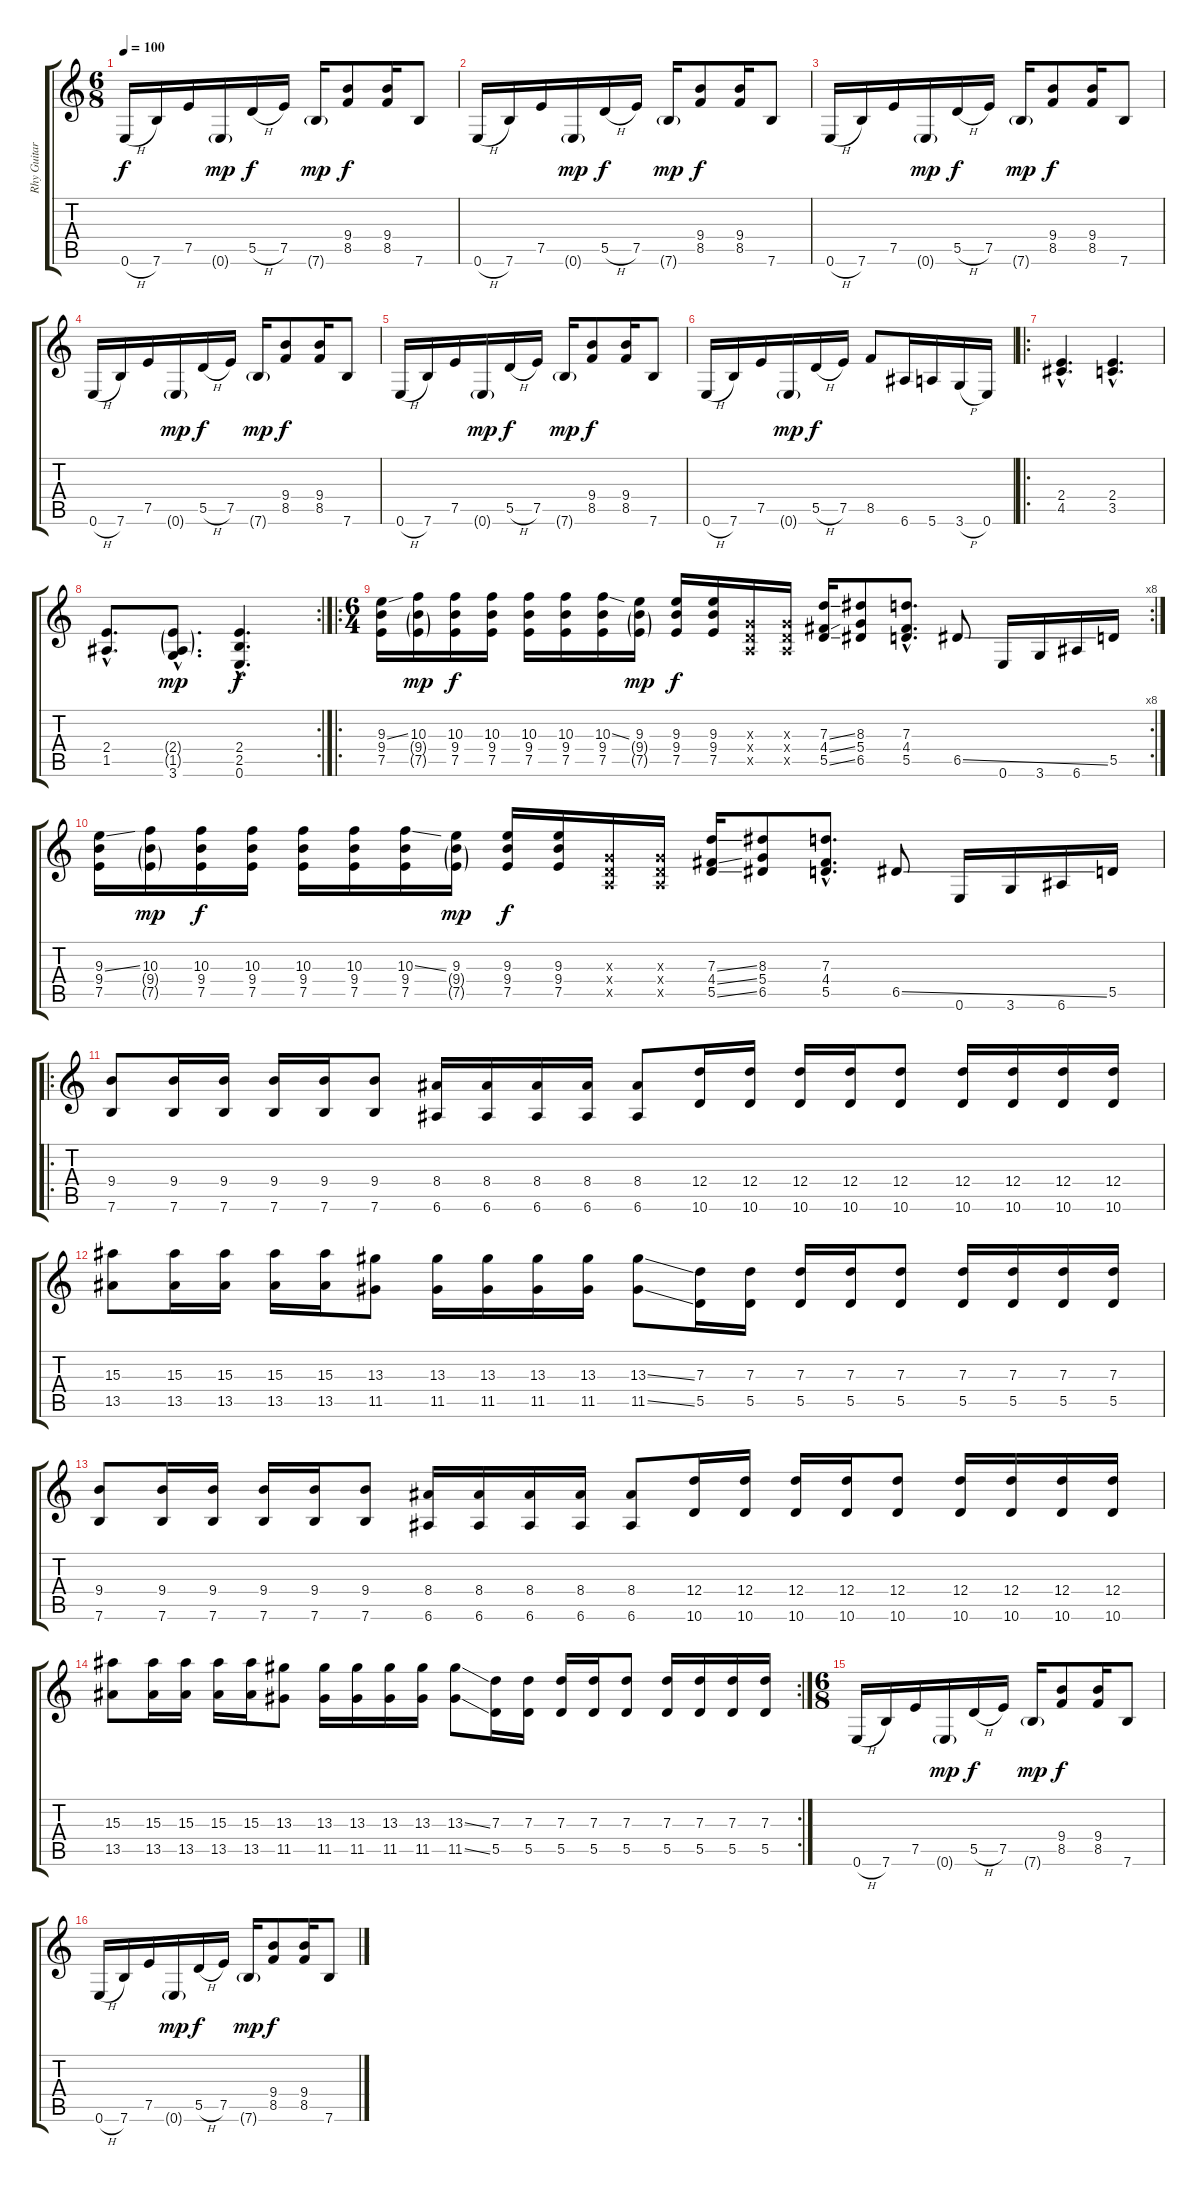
\track ("Rhy Guitar 2" "Rhy Guitar") {instrument distortionguitar}
\staff {score tabs}
\tuning (E4 B3 G3 D3 A2 E2) {hide}
\ts (6 8)
\tempo 100
\clef g2
\ks c
0.6{h}.16{dy f} 7.6.16 7.5.16 0.6{g}.16{dy mp} 5.5{h}.16{dy f} 7.5.16 7.6{g}.16{dy mp} (9.4 8.5).8{dy f} (9.4 8.5).16 7.6.8 |
0.6{h}.16 7.6.16 7.5.16 0.6{g}.16{dy mp} 5.5{h}.16{dy f} 7.5.16 7.6{g}.16{dy mp} (9.4 8.5).8{dy f} (9.4 8.5).16 7.6.8 |
0.6{h}.16 7.6.16 7.5.16 0.6{g}.16{dy mp} 5.5{h}.16{dy f} 7.5.16 7.6{g}.16{dy mp} (9.4 8.5).8{dy f} (9.4 8.5).16 7.6.8 |
0.6{h}.16 7.6.16 7.5.16 0.6{g}.16{dy mp} 5.5{h}.16{dy f} 7.5.16 7.6{g}.16{dy mp} (9.4 8.5).8{dy f} (9.4 8.5).16 7.6.8 |
0.6{h}.16 7.6.16 7.5.16 0.6{g}.16{dy mp} 5.5{h}.16{dy f} 7.5.16 7.6{g}.16{dy mp} (9.4 8.5).8{dy f} (9.4 8.5).16 7.6.8 |
0.6{h}.16 7.6.16 7.5.16 0.6{g}.16{dy mp} 5.5{h}.16{dy f} 7.5.16 8.5.8 6.6.16 5.6.16 3.6{h}.16 0.6.16 |
\ro
(2.4{hac} 4.5{hac}).4{d balance 13} (2.4{hac} 3.5{hac}).4{d} |
\rc 2
(2.4{hac} 1.5{hac}).8{d} (2.4{g hac} 1.5{g hac} 3.6{hac}).8{d dy mp} (2.4{hac} 2.5{hac} 0.6{hac}).4{d dy f} |
\ro
\rc 8
\ts (6 4)
(9.3{ss} 9.4 7.5).16{balance 13} (10.3 9.4{g} 7.5{g}).16{dy mp} (10.3 9.4 7.5).16{dy f} (10.3 9.4 7.5).16 (10.3 9.4 7.5).16 (10.3 9.4 7.5).16 (10.3{ss} 9.4 7.5).16 (9.3 9.4{g} 7.5{g}).16{dy mp} (9.3 9.4 7.5).16{dy f} (9.3 9.4 7.5).16 (0.3{x} 0.4{x} 0.5{x}).16 (0.3{x} 0.4{x} 0.5{x}).16 (7.3{ss} 4.4{ss} 5.5{ss}).16 (8.3 5.4 6.5).8 (7.3{hac} 4.4{hac} 5.5{hac}).8{d} 6.5{ss}.8 0.6.16 3.6.16 6.6.16 5.5.16 |
(9.3{ss} 9.4 7.5).16{balance 13} (10.3 9.4{g} 7.5{g}).16{dy mp} (10.3 9.4 7.5).16{dy f} (10.3 9.4 7.5).16 (10.3 9.4 7.5).16 (10.3 9.4 7.5).16 (10.3{ss} 9.4 7.5).16 (9.3 9.4{g} 7.5{g}).16{dy mp} (9.3 9.4 7.5).16{dy f} (9.3 9.4 7.5).16 (0.3{x} 0.4{x} 0.5{x}).16 (0.3{x} 0.4{x} 0.5{x}).16 (7.3{ss} 4.4{ss} 5.5{ss}).16 (8.3 5.4 6.5).8 (7.3{hac} 4.4{hac} 5.5{hac}).8{d} 6.5{ss}.8 0.6.16 3.6.16 6.6.16 5.5.16 |
\ro
(9.4 7.6).8{balance 8} (9.4 7.6).16 (9.4 7.6).16 (9.4 7.6).16 (9.4 7.6).16 (9.4 7.6).8 (8.4 6.6).16 (8.4 6.6).16 (8.4 6.6).16 (8.4 6.6).16 (8.4 6.6).8 (12.4 10.6).16 (12.4 10.6).16 (12.4 10.6).16 (12.4 10.6).16 (12.4 10.6).8 (12.4 10.6).16 (12.4 10.6).16 (12.4 10.6).16 (12.4 10.6).16 |
(15.3 13.5).8 (15.3 13.5).16 (15.3 13.5).16 (15.3 13.5).16 (15.3 13.5).16 (13.3 11.5).8 (13.3 11.5).16 (13.3 11.5).16 (13.3 11.5).16 (13.3 11.5).16 (13.3{ss} 11.5{ss}).8 (7.3 5.5).16 (7.3 5.5).16 (7.3 5.5).16 (7.3 5.5).16 (7.3 5.5).8 (7.3 5.5).16 (7.3 5.5).16 (7.3 5.5).16 (7.3 5.5).16 |
(9.4 7.6).8 (9.4 7.6).16 (9.4 7.6).16 (9.4 7.6).16 (9.4 7.6).16 (9.4 7.6).8 (8.4 6.6).16 (8.4 6.6).16 (8.4 6.6).16 (8.4 6.6).16 (8.4 6.6).8 (12.4 10.6).16 (12.4 10.6).16 (12.4 10.6).16 (12.4 10.6).16 (12.4 10.6).8 (12.4 10.6).16 (12.4 10.6).16 (12.4 10.6).16 (12.4 10.6).16 |
\rc 2
(15.3 13.5).8 (15.3 13.5).16 (15.3 13.5).16 (15.3 13.5).16 (15.3 13.5).16 (13.3 11.5).8 (13.3 11.5).16 (13.3 11.5).16 (13.3 11.5).16 (13.3 11.5).16 (13.3{ss} 11.5{ss}).8 (7.3 5.5).16 (7.3 5.5).16 (7.3 5.5).16 (7.3 5.5).16 (7.3 5.5).8 (7.3 5.5).16 (7.3 5.5).16 (7.3 5.5).16 (7.3 5.5).16 |
\ts (6 8)
0.6{h}.16 7.6.16 7.5.16 0.6{g}.16{dy mp} 5.5{h}.16{dy f} 7.5.16 7.6{g}.16{dy mp} (9.4 8.5).8{dy f} (9.4 8.5).16 7.6.8 |
0.6{h}.16 7.6.16 7.5.16 0.6{g}.16{dy mp} 5.5{h}.16{dy f} 7.5.16 7.6{g}.16{dy mp} (9.4 8.5).8{dy f} (9.4 8.5).16 7.6.8
